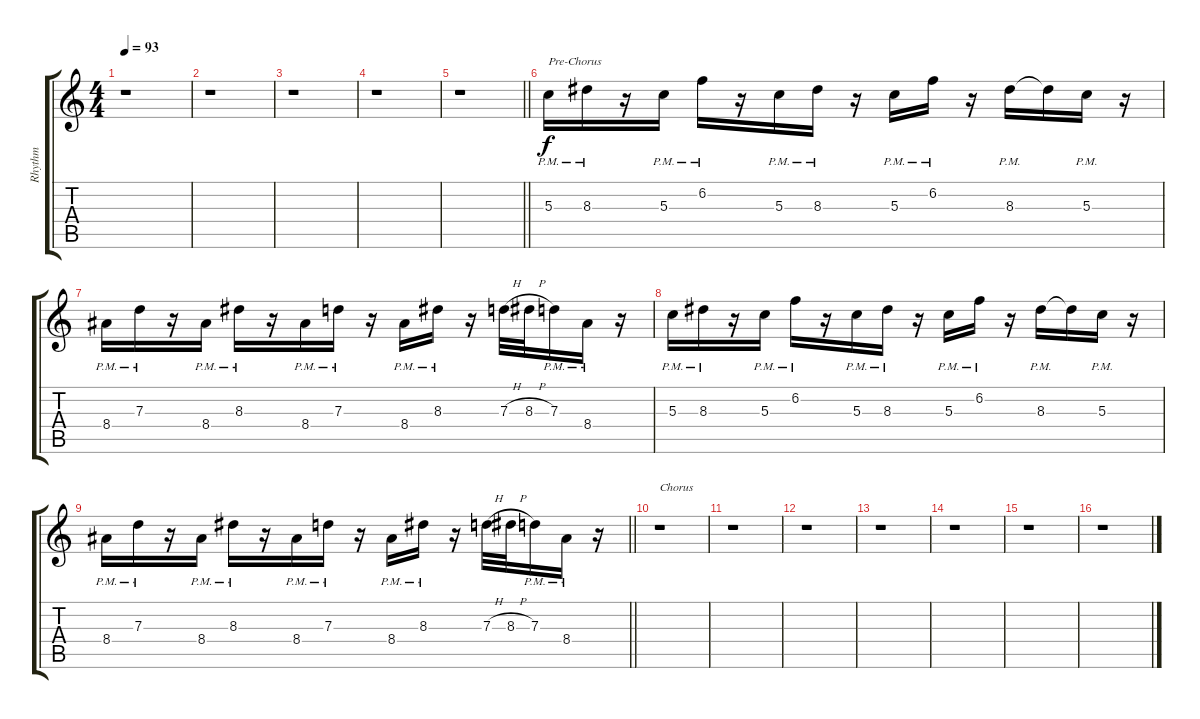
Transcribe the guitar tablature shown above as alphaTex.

\track ("Rhythm" "Rhythm") {instrument distortionguitar}
\staff {score tabs}
\tuning (E4 B3 G3 D3 A2 E2) {hide}
\ts (4 4)
\tempo 93
\clef g2
\ks c
r.1{dy f} |
r.1 |
r.1 |
r.1 |
\barLineRight lightlight
r.1 |
5.3{pm}.16{txt "Pre-Chorus"} 8.3{pm}.16 r.16 5.3{pm}.16 6.2{pm}.16 r.16 5.3{pm}.16 8.3{pm}.16 r.16 5.3{pm}.16 6.2{pm}.16 r.16 8.3{pm}.16 8.3{t}.16 5.3{pm}.16 r.16 |
8.4{pm}.16 7.3{pm}.16 r.16 8.4{pm}.16 8.3{pm}.16 r.16 8.4{pm}.16 7.3{pm}.16 r.16 8.4{pm}.16 8.3{pm}.16 r.16 7.3{h}.32 8.3{h}.32 7.3{pm}.16 8.4{pm}.16 r.16 |
5.3{pm}.16 8.3{pm}.16 r.16 5.3{pm}.16 6.2{pm}.16 r.16 5.3{pm}.16 8.3{pm}.16 r.16 5.3{pm}.16 6.2{pm}.16 r.16 8.3{pm}.16 8.3{t}.16 5.3{pm}.16 r.16 |
\barLineRight lightlight
8.4{pm}.16 7.3{pm}.16 r.16 8.4{pm}.16 8.3{pm}.16 r.16 8.4{pm}.16 7.3{pm}.16 r.16 8.4{pm}.16 8.3{pm}.16 r.16 7.3{h}.32 8.3{h}.32 7.3{pm}.16 8.4{pm}.16 r.16 |
r.1{txt "Chorus"} |
r.1 |
r.1 |
r.1 |
r.1 |
r.1 |
r.1
